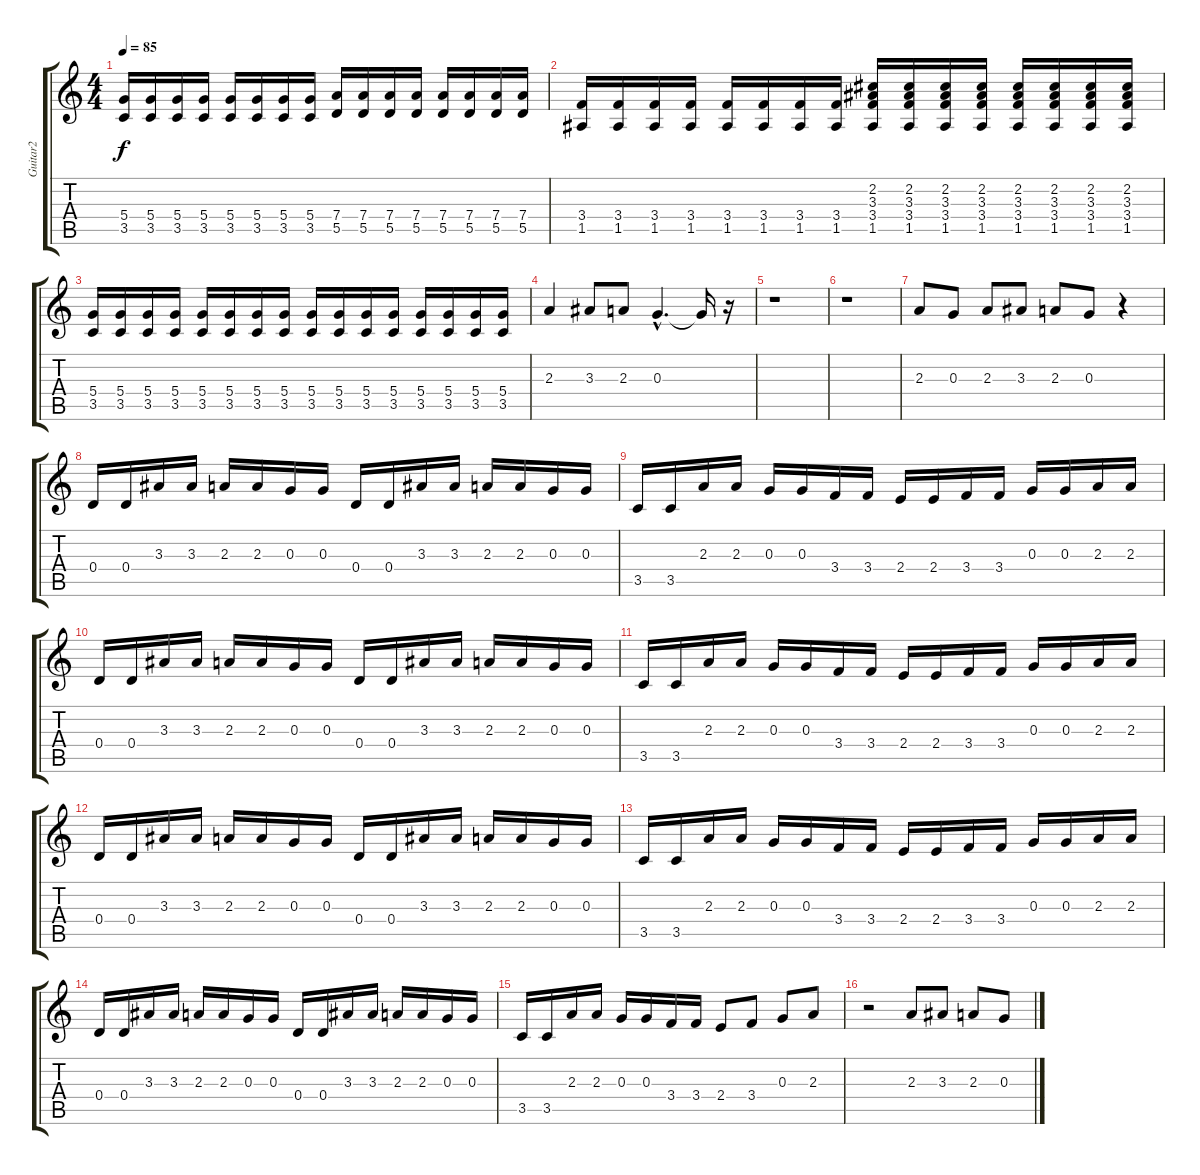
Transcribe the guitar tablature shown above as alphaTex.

\track ("Guitar2" "Guitar2") {instrument overdrivenguitar}
\staff {score tabs}
\tuning (E4 B3 G3 D3 A2 E2) {hide}
\ts (4 4)
\tempo 85
\clef g2
\ks c
(5.4 3.5).16{dy f} (5.4 3.5).16 (5.4 3.5).16 (5.4 3.5).16 (5.4 3.5).16 (5.4 3.5).16 (5.4 3.5).16 (5.4 3.5).16 (7.4 5.5).16 (7.4 5.5).16 (7.4 5.5).16 (7.4 5.5).16 (7.4 5.5).16 (7.4 5.5).16 (7.4 5.5).16 (7.4 5.5).16 |
(3.4 1.5).16 (3.4 1.5).16 (3.4 1.5).16 (3.4 1.5).16 (3.4 1.5).16 (3.4 1.5).16 (3.4 1.5).16 (3.4 1.5).16 (2.2 3.3 3.4 1.5).16 (2.2 3.3 3.4 1.5).16 (2.2 3.3 3.4 1.5).16 (2.2 3.3 3.4 1.5).16 (2.2 3.3 3.4 1.5).16 (2.2 3.3 3.4 1.5).16 (2.2 3.3 3.4 1.5).16 (2.2 3.3 3.4 1.5).16 |
(5.4 3.5).16 (5.4 3.5).16 (5.4 3.5).16 (5.4 3.5).16 (5.4 3.5).16 (5.4 3.5).16 (5.4 3.5).16 (5.4 3.5).16 (5.4 3.5).16 (5.4 3.5).16 (5.4 3.5).16 (5.4 3.5).16 (5.4 3.5).16 (5.4 3.5).16 (5.4 3.5).16 (5.4 3.5).16 |
2.3.4 3.3.8 2.3.8 0.3{hac}.4{d} 0.3{t}.16 r.16 |
r.1 |
r.1 |
2.3.8 0.3.8 2.3.8 3.3.8 2.3.8 0.3.8 r.4 |
0.4.16 0.4.16 3.3.16 3.3.16 2.3.16 2.3.16 0.3.16 0.3.16 0.4.16 0.4.16 3.3.16 3.3.16 2.3.16 2.3.16 0.3.16 0.3.16 |
3.5.16 3.5.16 2.3.16 2.3.16 0.3.16 0.3.16 3.4.16 3.4.16 2.4.16 2.4.16 3.4.16 3.4.16 0.3.16 0.3.16 2.3.16 2.3.16 |
0.4.16 0.4.16 3.3.16 3.3.16 2.3.16 2.3.16 0.3.16 0.3.16 0.4.16 0.4.16 3.3.16 3.3.16 2.3.16 2.3.16 0.3.16 0.3.16 |
3.5.16 3.5.16 2.3.16 2.3.16 0.3.16 0.3.16 3.4.16 3.4.16 2.4.16 2.4.16 3.4.16 3.4.16 0.3.16 0.3.16 2.3.16 2.3.16 |
0.4.16 0.4.16 3.3.16 3.3.16 2.3.16 2.3.16 0.3.16 0.3.16 0.4.16 0.4.16 3.3.16 3.3.16 2.3.16 2.3.16 0.3.16 0.3.16 |
3.5.16 3.5.16 2.3.16 2.3.16 0.3.16 0.3.16 3.4.16 3.4.16 2.4.16 2.4.16 3.4.16 3.4.16 0.3.16 0.3.16 2.3.16 2.3.16 |
0.4.16 0.4.16 3.3.16 3.3.16 2.3.16 2.3.16 0.3.16 0.3.16 0.4.16 0.4.16 3.3.16 3.3.16 2.3.16 2.3.16 0.3.16 0.3.16 |
3.5.16 3.5.16 2.3.16 2.3.16 0.3.16 0.3.16 3.4.16 3.4.16 2.4.8 3.4.8 0.3.8 2.3.8 |
r.2 2.3.8 3.3.8 2.3.8 0.3.8
